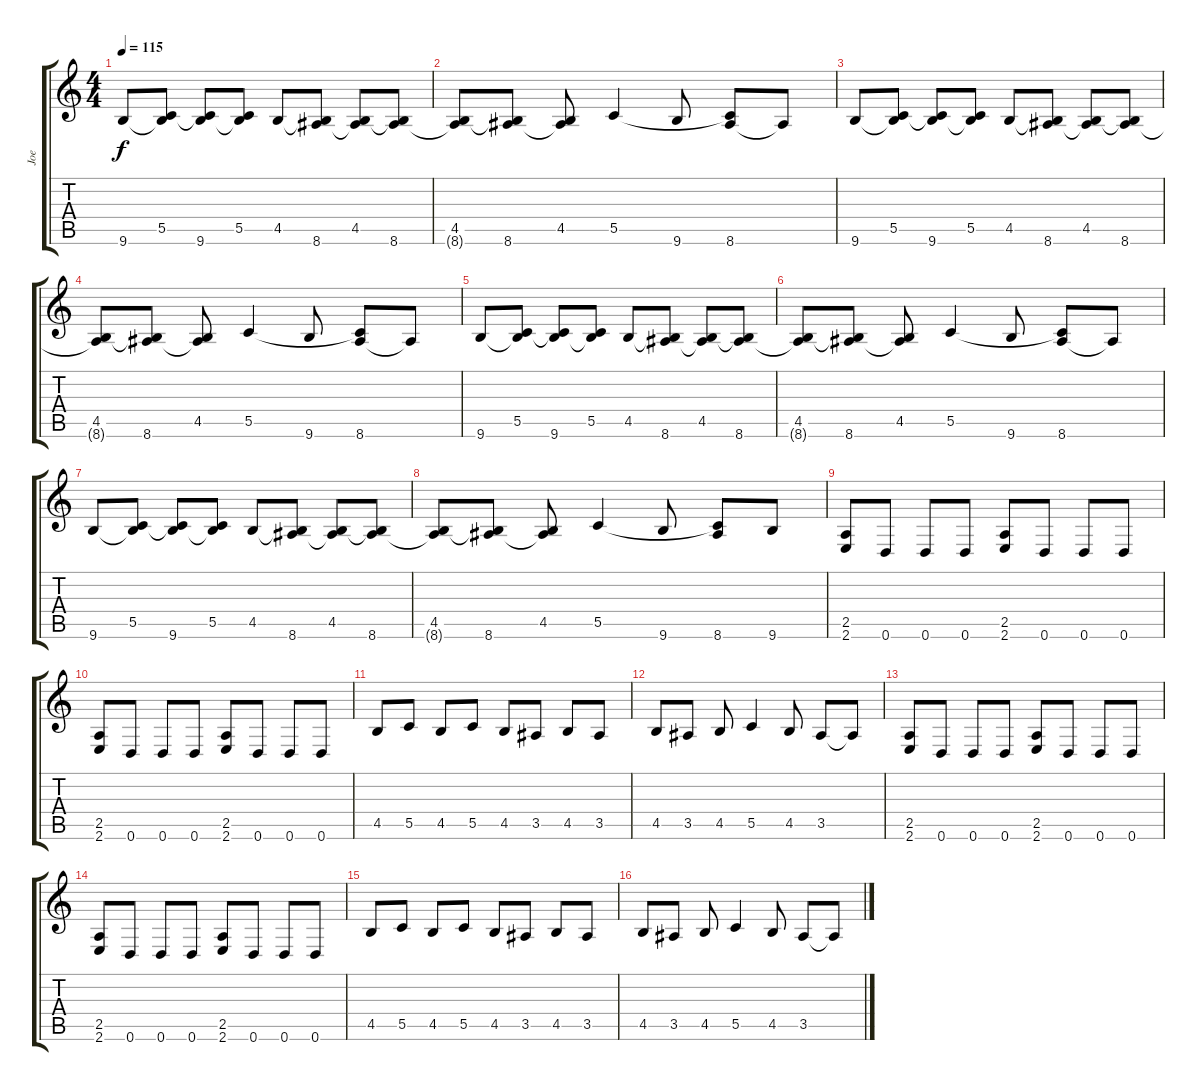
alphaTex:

\track ("Joe" "Joe") {instrument overdrivenguitar}
\staff {score tabs}
\tuning (D4 A3 F3 C3 G2 D2) {hide}
\ts (4 4)
\tempo 115
\clef g2
\ks c
9.6.8{dy f volume 13 balance 8 instrument overdrivenguitar} (5.5 9.6{t}).8 (5.5{t} 9.6).8 (5.5 9.6{t}).8 4.5.8 (4.5{t} 8.6).8 (4.5 8.6{t}).8 (4.5{t} 8.6).8 |
(4.5 8.6{t}).8 (4.5{t} 8.6).8 (4.5 8.6{t}).8 5.5.4 9.6.8 (5.5{t} 8.6).8 8.6{t}.8 |
9.6.8{volume 13 balance 8} (5.5 9.6{t}).8 (5.5{t} 9.6).8 (5.5 9.6{t}).8 4.5.8 (4.5{t} 8.6).8 (4.5 8.6{t}).8 (4.5{t} 8.6).8 |
(4.5 8.6{t}).8 (4.5{t} 8.6).8 (4.5 8.6{t}).8 5.5.4 9.6.8 (5.5{t} 8.6).8 8.6{t}.8 |
9.6.8{volume 13 balance 8} (5.5 9.6{t}).8 (5.5{t} 9.6).8 (5.5 9.6{t}).8 4.5.8 (4.5{t} 8.6).8 (4.5 8.6{t}).8 (4.5{t} 8.6).8 |
(4.5 8.6{t}).8 (4.5{t} 8.6).8 (4.5 8.6{t}).8 5.5.4 9.6.8 (5.5{t} 8.6).8 8.6{t}.8 |
9.6.8{volume 13 balance 8} (5.5 9.6{t}).8 (5.5{t} 9.6).8 (5.5 9.6{t}).8 4.5.8 (4.5{t} 8.6).8 (4.5 8.6{t}).8 (4.5{t} 8.6).8 |
(4.5 8.6{t}).8 (4.5{t} 8.6).8 (4.5 8.6{t}).8 5.5.4 9.6.8 (5.5{t} 8.6).8 9.6.8 |
(2.5 2.6).8{balance 0} 0.6.8 0.6.8 0.6.8 (2.5 2.6).8 0.6.8 0.6.8 0.6.8 |
(2.5 2.6).8 0.6.8 0.6.8 0.6.8 (2.5 2.6).8 0.6.8 0.6.8 0.6.8 |
4.5.8 5.5.8 4.5.8 5.5.8 4.5.8 3.5.8 4.5.8 3.5.8 |
4.5.8 3.5.8 4.5.8 5.5.4 4.5.8 3.5.8 3.5{t}.8 |
(2.5 2.6).8 0.6.8 0.6.8 0.6.8 (2.5 2.6).8 0.6.8 0.6.8 0.6.8 |
(2.5 2.6).8 0.6.8 0.6.8 0.6.8 (2.5 2.6).8 0.6.8 0.6.8 0.6.8 |
4.5.8 5.5.8 4.5.8 5.5.8 4.5.8 3.5.8 4.5.8 3.5.8 |
4.5.8 3.5.8 4.5.8 5.5.4 4.5.8 3.5.8 3.5{t}.8
